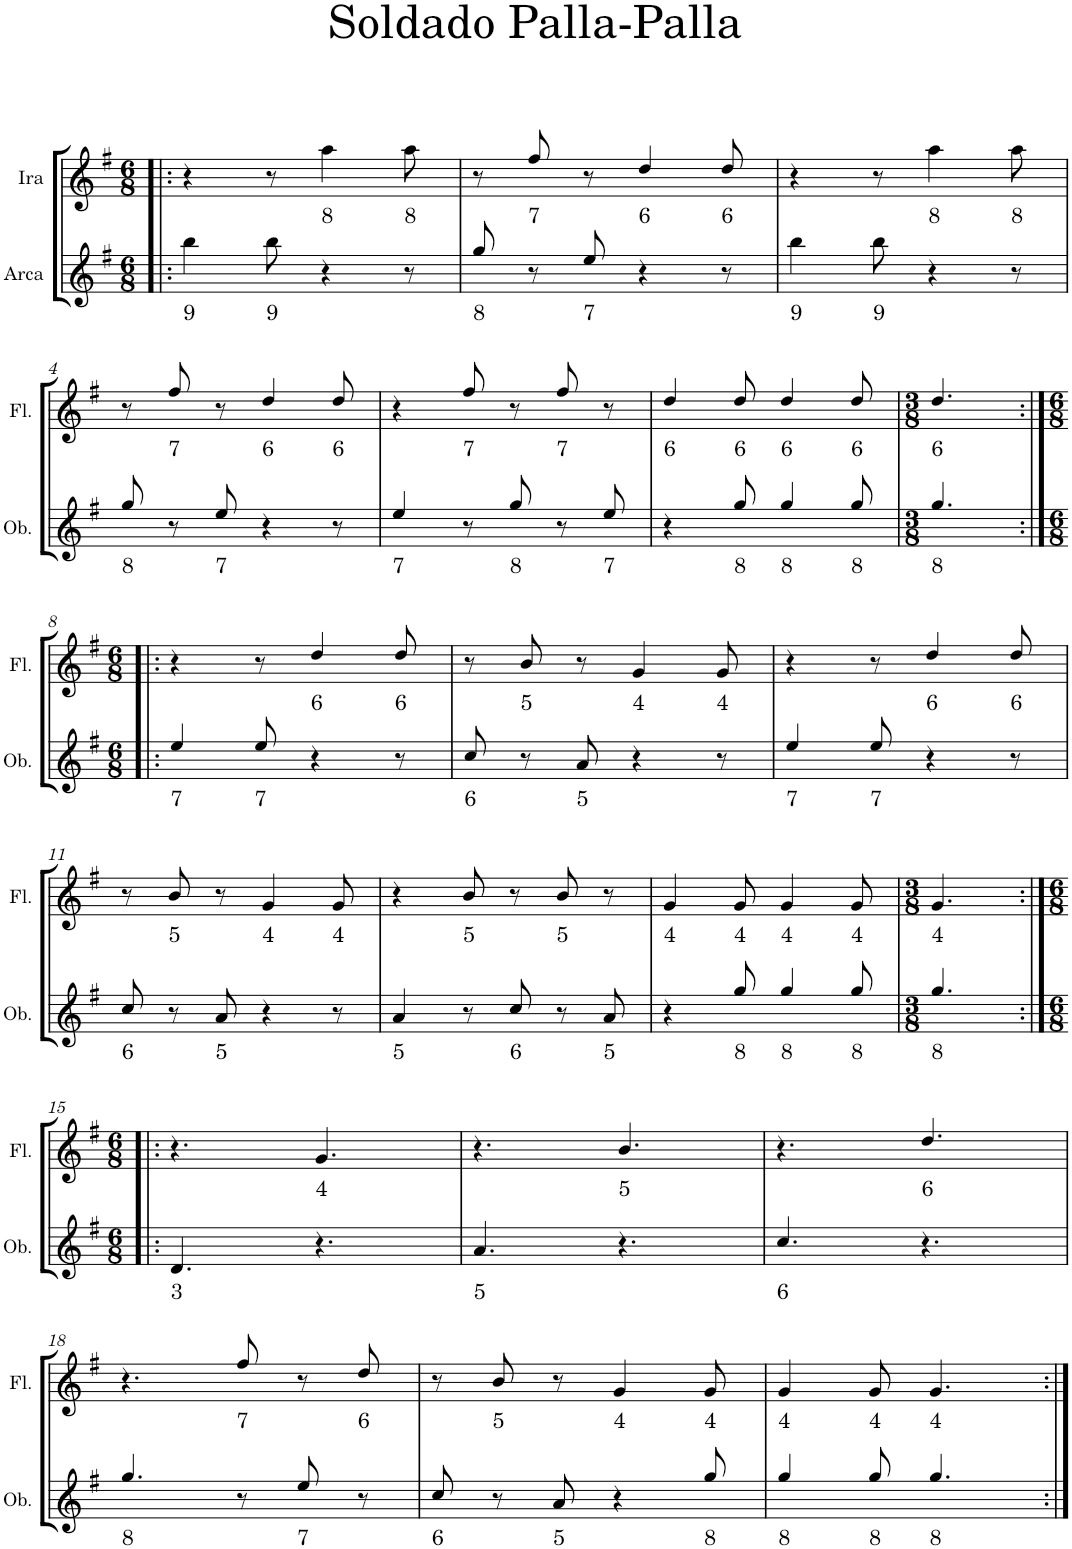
**kern	**text	**kern	**text
*part2	*part2	*part1	*part1
*staff2	*staff2	*staff1	*staff1
*I"Arca	*	*I"Ira	*
*clefG2	*	*clefG2	*
*k[f#]	*	*k[f#]	*
*G:	*	*G:	*
*M6/8	*	*M6/8	*
=1!|:	=1!|:	=1!|:	=1!|:
!	!LO:LY:b	!	!
4bb\	9	4r	.
!	!LO:LY:b	!	!
8bb\	9	8r	.
!	!	!	!LO:LY:b
4r	.	4aa\	8
!	!	!	!LO:LY:b
8r	.	8aa\	8
=2	=2	=2	=2
!	!LO:LY:b	!	!
8gg/	8	8r	.
!	!	!	!LO:LY:b
8r	.	8ff#/	7
!	!LO:LY:b	!	!
8ee/	7	8r	.
!	!	!	!LO:LY:b
4r	.	4dd/	6
!	!	!	!LO:LY:b
8r	.	8dd/	6
=3	=3	=3	=3
!	!LO:LY:b	!	!
4bb\	9	4r	.
!	!LO:LY:b	!	!
8bb\	9	8r	.
!	!	!	!LO:LY:b
4r	.	4aa\	8
!	!	!	!LO:LY:b
8r	.	8aa\	8
!!LO:LB:g=z
=4	=4	=4	=4
!	!LO:LY:b	!	!
8gg/	8	8r	.
!	!	!	!LO:LY:b
8r	.	8ff#/	7
!	!LO:LY:b	!	!
8ee/	7	8r	.
!	!	!	!LO:LY:b
4r	.	4dd/	6
!	!	!	!LO:LY:b
8r	.	8dd/	6
=5	=5	=5	=5
!	!LO:LY:b	!	!
4ee/	7	4r	.
!	!	!	!LO:LY:b
8r	.	8ff#/	7
!	!LO:LY:b	!	!
8gg/	8	8r	.
!	!	!	!LO:LY:b
8r	.	8ff#/	7
!	!LO:LY:b	!	!
8ee/	7	8r	.
=6	=6	=6	=6
!	!	!	!LO:LY:b
4r	.	4dd/	6
!	!LO:LY:b	!	!LO:LY:b
8gg/	8	8dd/	6
!	!LO:LY:b	!	!LO:LY:b
4gg/	8	4dd/	6
!	!LO:LY:b	!	!LO:LY:b
8gg/	8	8dd/	6
=7	=7	=7	=7
*M3/8	*	*M3/8	*
!	!LO:LY:b	!	!LO:LY:b
4.gg/	8	4.dd/	6
!!LO:LB:g=z
=8:|!|:	=8:|!|:	=8:|!|:	=8:|!|:
*M6/8	*	*M6/8	*
!	!LO:LY:b	!	!
4ee/	7	4r	.
!	!LO:LY:b	!	!
8ee/	7	8r	.
!	!	!	!LO:LY:b
4r	.	4dd/	6
!	!	!	!LO:LY:b
8r	.	8dd/	6
=9	=9	=9	=9
!	!LO:LY:b	!	!
8cc/	6	8r	.
!	!	!	!LO:LY:b
8r	.	8b/	5
!	!LO:LY:b	!	!
8a/	5	8r	.
!	!	!	!LO:LY:b
4r	.	4g/	4
!	!	!	!LO:LY:b
8r	.	8g/	4
=10	=10	=10	=10
!	!LO:LY:b	!	!
4ee/	7	4r	.
!	!LO:LY:b	!	!
8ee/	7	8r	.
!	!	!	!LO:LY:b
4r	.	4dd/	6
!	!	!	!LO:LY:b
8r	.	8dd/	6
!!LO:LB:g=z
=11	=11	=11	=11
!	!LO:LY:b	!	!
8cc/	6	8r	.
!	!	!	!LO:LY:b
8r	.	8b/	5
!	!LO:LY:b	!	!
8a/	5	8r	.
!	!	!	!LO:LY:b
4r	.	4g/	4
!	!	!	!LO:LY:b
8r	.	8g/	4
=12	=12	=12	=12
!	!LO:LY:b	!	!
4a/	5	4r	.
!	!	!	!LO:LY:b
8r	.	8b/	5
!	!LO:LY:b	!	!
8cc/	6	8r	.
!	!	!	!LO:LY:b
8r	.	8b/	5
!	!LO:LY:b	!	!
8a/	5	8r	.
=13	=13	=13	=13
!	!	!	!LO:LY:b
4r	.	4g/	4
!	!LO:LY:b	!	!LO:LY:b
8gg/	8	8g/	4
!	!LO:LY:b	!	!LO:LY:b
4gg/	8	4g/	4
!	!LO:LY:b	!	!LO:LY:b
8gg/	8	8g/	4
=14	=14	=14	=14
*M3/8	*	*M3/8	*
!	!LO:LY:b	!	!LO:LY:b
4.gg/	8	4.g/	4
!!LO:LB:g=z
=15:|!|:	=15:|!|:	=15:|!|:	=15:|!|:
*M6/8	*	*M6/8	*
!	!LO:LY:b	!	!
4.d/	3	4.r	.
!	!	!	!LO:LY:b
4.r	.	4.g/	4
=16	=16	=16	=16
!	!LO:LY:b	!	!
4.a/	5	4.r	.
!	!	!	!LO:LY:b
4.r	.	4.b/	5
=17	=17	=17	=17
!	!LO:LY:b	!	!
4.cc/	6	4.r	.
!	!	!	!LO:LY:b
4.r	.	4.dd/	6
!!LO:LB:g=z
=18	=18	=18	=18
!	!LO:LY:b	!	!
4.gg/	8	4.r	.
!	!	!	!LO:LY:b
8r	.	8ff#/	7
!	!LO:LY:b	!	!
8ee/	7	8r	.
!	!	!	!LO:LY:b
8r	.	8dd/	6
=19	=19	=19	=19
!	!LO:LY:b	!	!
8cc/	6	8r	.
!	!	!	!LO:LY:b
8r	.	8b/	5
!	!LO:LY:b	!	!
8a/	5	8r	.
!	!	!	!LO:LY:b
4r	.	4g/	4
!	!LO:LY:b	!	!LO:LY:b
8gg/	8	8g/	4
=20	=20	=20	=20
!	!LO:LY:b	!	!LO:LY:b
4gg/	8	4g/	4
!	!LO:LY:b	!	!LO:LY:b
8gg/	8	8g/	4
!	!LO:LY:b	!	!LO:LY:b
4.gg/	8	4.g/	4
=:|!	=:|!	=:|!	=:|!
*-	*-	*-	*-
